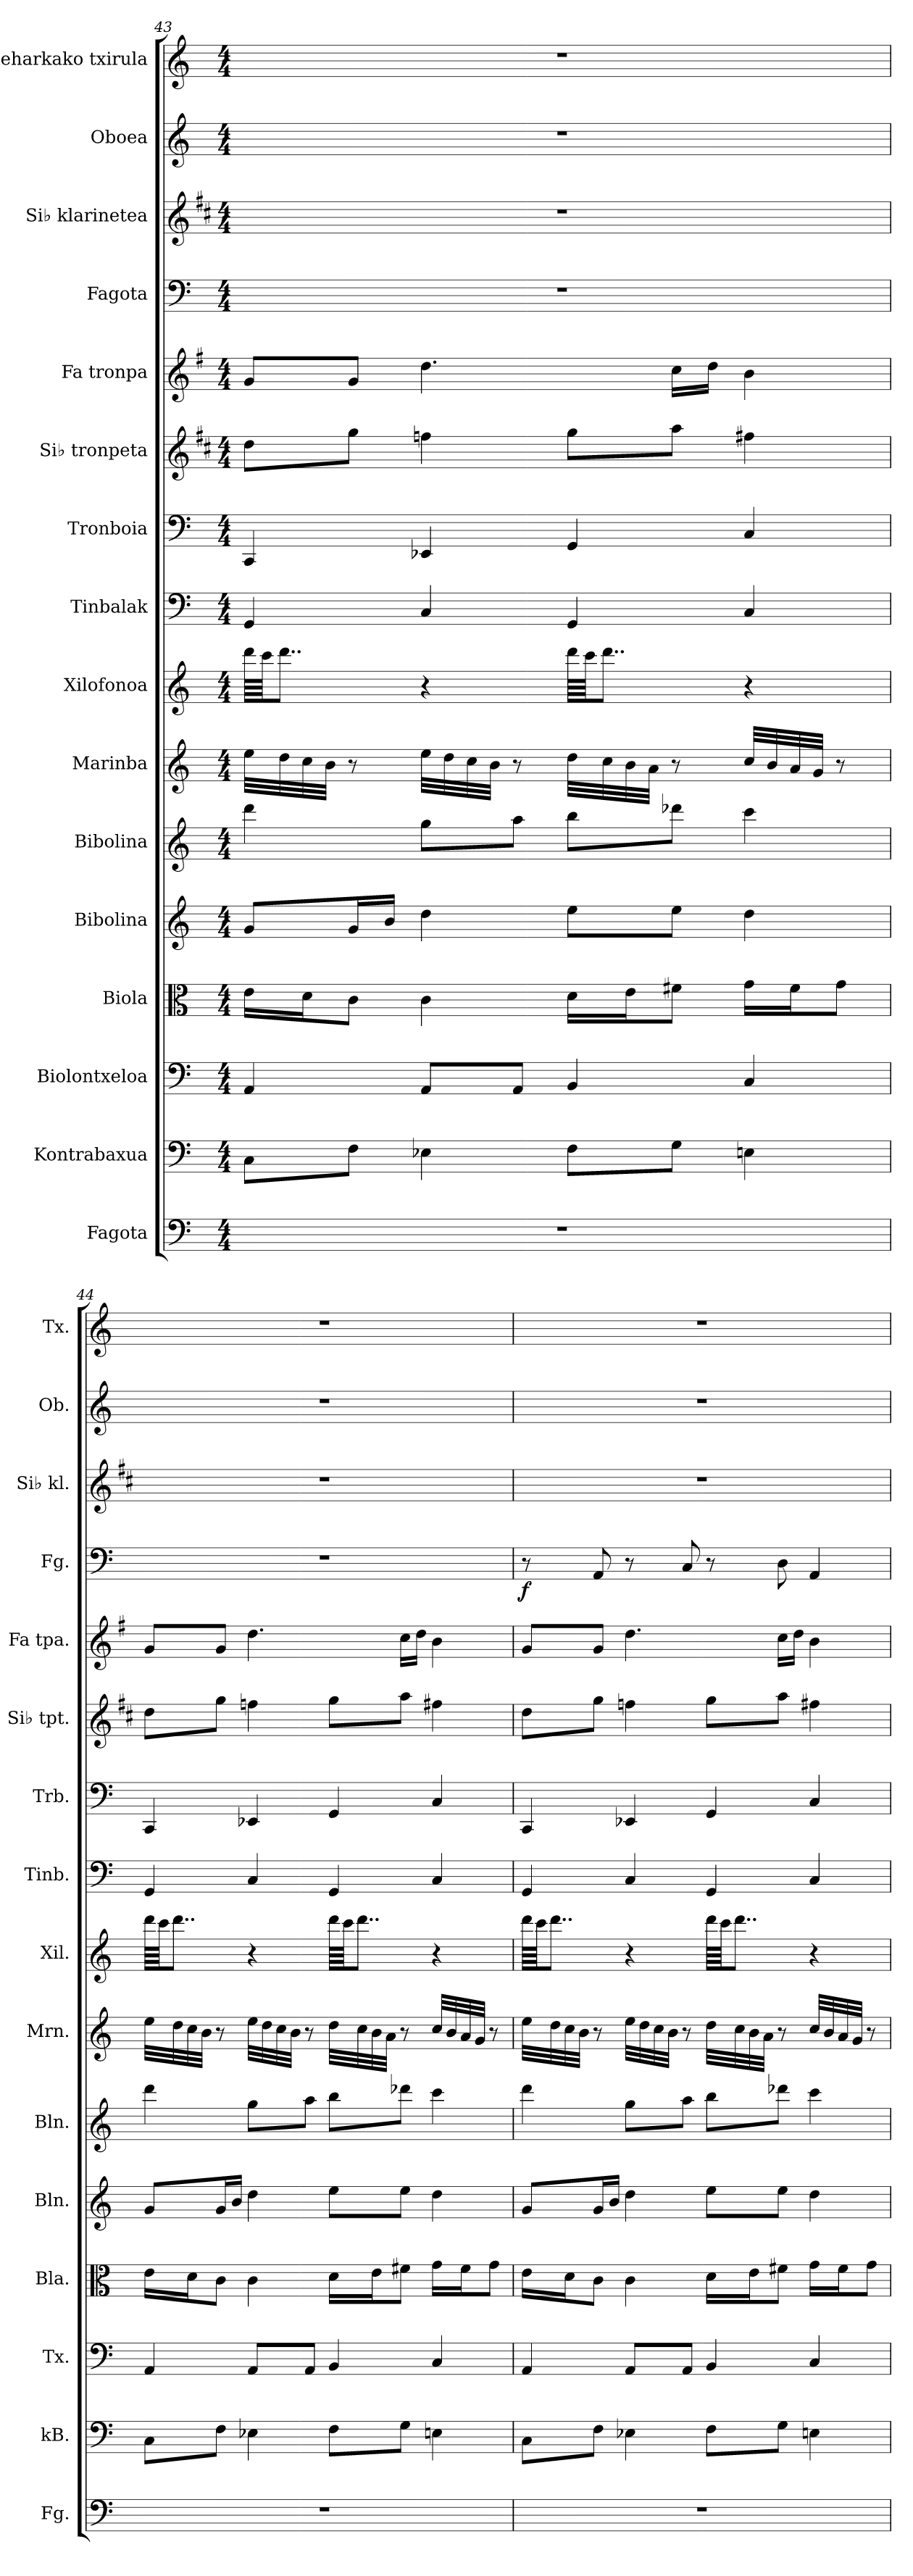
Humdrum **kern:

**kern	**kern	**kern	**kern	**kern	**kern	**kern	**kern	**kern	**kern	**kern	**kern	**kern	**dynam	**kern	**kern	**kern
*part16	*part15	*part14	*part13	*part12	*part11	*part10	*part9	*part8	*part7	*part6	*part5	*part4	*part4	*part3	*part2	*part1
*staff16	*staff15	*staff14	*staff13	*staff12	*staff11	*staff10	*staff9	*staff8	*staff7	*staff6	*staff5	*staff4	*staff4	*staff3	*staff2	*staff1
*I"Fagota	*I"Kontrabaxua	*I"Biolontxeloa	*I"Biola	*I"Bibolina	*I"Bibolina	*I"Marinba	*I"Xilofonoa	*I"Tinbalak	*I"Tronboia	*I"Si♭ tronpeta	*I"Fa tronpa	*I"Fagota	*	*I"Si♭ klarinetea	*I"Oboea	*I"Zeharkako txirula
*I'Fg.	*I'kB.	*I'Tx.	*I'Bla.	*I'Bln.	*I'Bln.	*I'Mrn.	*I'Xil.	*I'Tinb.	*I'Trb.	*I'Si♭ tpt.	*I'Fa tpa.	*I'Fg.	*	*I'Si♭ kl.	*I'Ob.	*I'Tx.
!!LO:PB:g=z
*clefF4	*clefF4	*clefF4	*clefC3	*clefG2	*clefG2	*clefG2	*clefG2	*clefF4	*clefF4	*clefG2	*clefG2	*clefF4	*	*clefG2	*clefG2	*clefG2
*	*ITrd7c12	*	*	*	*	*	*ITrd-7c-12	*	*	*ITrd1c2	*ITrd4c7	*	*	*ITrd1c2	*	*
*k[]	*k[]	*k[]	*k[]	*k[]	*k[]	*k[]	*k[]	*k[]	*k[]	*k[]	*k[]	*k[]	*	*k[]	*k[]	*k[]
*M4/4	*M4/4	*M4/4	*M4/4	*M4/4	*M4/4	*M4/4	*M4/4	*M4/4	*M4/4	*M4/4	*M4/4	*M4/4	*	*M4/4	*M4/4	*M4/4
=43	=43	=43	=43	=43	=43	=43	=43	=43	=43	=43	=43	=43	=43	=43	=43	=43
1r	8CC\L	4AA/	16e\LL	8g/L	4ddd\	32ee\LLL	64dddd\LLLL	4GG/	4CC/	8cc\L	8c/L	1r	.	1r	1r	1r
.	.	.	.	.	.	.	64cccc\JJJ	.	.	.	.	.	.	.	.	.
.	.	.	.	.	.	32dd\	8..dddd\J	.	.	.	.	.	.	.	.	.
.	.	.	16d\J	.	.	32cc\	.	.	.	.	.	.	.	.	.	.
.	.	.	.	.	.	32b\JJJ	.	.	.	.	.	.	.	.	.	.
.	8FF\J	.	8c\J	16g/L	.	8r	.	.	.	8ff\J	8c/J	.	.	.	.	.
.	.	.	.	16b/JJ	.	.	.	.	.	.	.	.	.	.	.	.
.	4EE-X\	8AA/L	4c\	4dd\	8gg\L	32ee\LLL	4r	4C/	4EE-X/	4ee-X\	4.g\	.	.	.	.	.
.	.	.	.	.	.	32dd\	.	.	.	.	.	.	.	.	.	.
.	.	.	.	.	.	32cc\	.	.	.	.	.	.	.	.	.	.
.	.	.	.	.	.	32b\JJJ	.	.	.	.	.	.	.	.	.	.
.	.	8AA/J	.	.	8aa\J	8r	.	.	.	.	.	.	.	.	.	.
.	8FF\L	4BB/	16d\LL	8ee\L	8bb\L	32dd\LLL	64dddd\LLLL	4GG/	4GG/	8ff\L	.	.	.	.	.	.
.	.	.	.	.	.	.	64cccc\JJJ	.	.	.	.	.	.	.	.	.
.	.	.	.	.	.	32cc\	8..dddd\J	.	.	.	.	.	.	.	.	.
.	.	.	16e\J	.	.	32b\	.	.	.	.	.	.	.	.	.	.
.	.	.	.	.	.	32a\JJJ	.	.	.	.	.	.	.	.	.	.
.	8GG\J	.	8f#X\J	8ee\J	8ddd-X\J	8r	.	.	.	8gg\J	16f\LL	.	.	.	.	.
.	.	.	.	.	.	.	.	.	.	.	16g\JJ	.	.	.	.	.
.	4EEn\	4C/	16g\LL	4dd\	4ccc\	32cc/LLL	4r	4C/	4C/	4een\	4e\	.	.	.	.	.
.	.	.	.	.	.	32b/	.	.	.	.	.	.	.	.	.	.
.	.	.	16f#\J	.	.	32a/	.	.	.	.	.	.	.	.	.	.
.	.	.	.	.	.	32g/JJJ	.	.	.	.	.	.	.	.	.	.
.	.	.	8g\J	.	.	8r	.	.	.	.	.	.	.	.	.	.
!!LO:PB:g=z
=44	=44	=44	=44	=44	=44	=44	=44	=44	=44	=44	=44	=44	=44	=44	=44	=44
1r	8CC\L	4AA/	16e\LL	8g/L	4ddd\	32ee\LLL	64dddd\LLLL	4GG/	4CC/	8cc\L	8c/L	1r	.	1r	1r	1r
.	.	.	.	.	.	.	64cccc\JJJ	.	.	.	.	.	.	.	.	.
.	.	.	.	.	.	32dd\	8..dddd\J	.	.	.	.	.	.	.	.	.
.	.	.	16d\J	.	.	32cc\	.	.	.	.	.	.	.	.	.	.
.	.	.	.	.	.	32b\JJJ	.	.	.	.	.	.	.	.	.	.
.	8FF\J	.	8c\J	16g/L	.	8r	.	.	.	8ff\J	8c/J	.	.	.	.	.
.	.	.	.	16b/JJ	.	.	.	.	.	.	.	.	.	.	.	.
.	4EE-X\	8AA/L	4c\	4dd\	8gg\L	32ee\LLL	4r	4C/	4EE-X/	4ee-X\	4.g\	.	.	.	.	.
.	.	.	.	.	.	32dd\	.	.	.	.	.	.	.	.	.	.
.	.	.	.	.	.	32cc\	.	.	.	.	.	.	.	.	.	.
.	.	.	.	.	.	32b\JJJ	.	.	.	.	.	.	.	.	.	.
.	.	8AA/J	.	.	8aa\J	8r	.	.	.	.	.	.	.	.	.	.
.	8FF\L	4BB/	16d\LL	8ee\L	8bb\L	32dd\LLL	64dddd\LLLL	4GG/	4GG/	8ff\L	.	.	.	.	.	.
.	.	.	.	.	.	.	64cccc\JJJ	.	.	.	.	.	.	.	.	.
.	.	.	.	.	.	32cc\	8..dddd\J	.	.	.	.	.	.	.	.	.
.	.	.	16e\J	.	.	32b\	.	.	.	.	.	.	.	.	.	.
.	.	.	.	.	.	32a\JJJ	.	.	.	.	.	.	.	.	.	.
.	8GG\J	.	8f#X\J	8ee\J	8ddd-X\J	8r	.	.	.	8gg\J	16f\LL	.	.	.	.	.
.	.	.	.	.	.	.	.	.	.	.	16g\JJ	.	.	.	.	.
.	4EEn\	4C/	16g\LL	4dd\	4ccc\	32cc/LLL	4r	4C/	4C/	4een\	4e\	.	.	.	.	.
.	.	.	.	.	.	32b/	.	.	.	.	.	.	.	.	.	.
.	.	.	16f#\J	.	.	32a/	.	.	.	.	.	.	.	.	.	.
.	.	.	.	.	.	32g/JJJ	.	.	.	.	.	.	.	.	.	.
.	.	.	8g\J	.	.	8r	.	.	.	.	.	.	.	.	.	.
!!LO:PB:g=z
=45	=45	=45	=45	=45	=45	=45	=45	=45	=45	=45	=45	=45	=45	=45	=45	=45
!	!	!	!	!	!	!	!	!	!	!	!	!	!LO:DY:b	!	!	!
1r	8CC\L	4AA/	16e\LL	8g/L	4ddd\	32ee\LLL	64dddd\LLLL	4GG/	4CC/	8cc\L	8c/L	8r	f	1r	1r	1r
.	.	.	.	.	.	.	64cccc\JJJ	.	.	.	.	.	.	.	.	.
.	.	.	.	.	.	32dd\	8..dddd\J	.	.	.	.	.	.	.	.	.
.	.	.	16d\J	.	.	32cc\	.	.	.	.	.	.	.	.	.	.
.	.	.	.	.	.	32b\JJJ	.	.	.	.	.	.	.	.	.	.
.	8FF\J	.	8c\J	16g/L	.	8r	.	.	.	8ff\J	8c/J	8AA/	.	.	.	.
.	.	.	.	16b/JJ	.	.	.	.	.	.	.	.	.	.	.	.
.	4EE-X\	8AA/L	4c\	4dd\	8gg\L	32ee\LLL	4r	4C/	4EE-X/	4ee-X\	4.g\	8r	.	.	.	.
.	.	.	.	.	.	32dd\	.	.	.	.	.	.	.	.	.	.
.	.	.	.	.	.	32cc\	.	.	.	.	.	.	.	.	.	.
.	.	.	.	.	.	32b\JJJ	.	.	.	.	.	.	.	.	.	.
.	.	8AA/J	.	.	8aa\J	8r	.	.	.	.	.	8C/	.	.	.	.
.	8FF\L	4BB/	16d\LL	8ee\L	8bb\L	32dd\LLL	64dddd\LLLL	4GG/	4GG/	8ff\L	.	8r	.	.	.	.
.	.	.	.	.	.	.	64cccc\JJJ	.	.	.	.	.	.	.	.	.
.	.	.	.	.	.	32cc\	8..dddd\J	.	.	.	.	.	.	.	.	.
.	.	.	16e\J	.	.	32b\	.	.	.	.	.	.	.	.	.	.
.	.	.	.	.	.	32a\JJJ	.	.	.	.	.	.	.	.	.	.
.	8GG\J	.	8f#X\J	8ee\J	8ddd-X\J	8r	.	.	.	8gg\J	16f\LL	8D\	.	.	.	.
.	.	.	.	.	.	.	.	.	.	.	16g\JJ	.	.	.	.	.
.	4EEn\	4C/	16g\LL	4dd\	4ccc\	32cc/LLL	4r	4C/	4C/	4een\	4e\	4AA/	.	.	.	.
.	.	.	.	.	.	32b/	.	.	.	.	.	.	.	.	.	.
.	.	.	16f#\J	.	.	32a/	.	.	.	.	.	.	.	.	.	.
.	.	.	.	.	.	32g/JJJ	.	.	.	.	.	.	.	.	.	.
.	.	.	8g\J	.	.	8r	.	.	.	.	.	.	.	.	.	.
=	=	=	=	=	=	=	=	=	=	=	=	=	=	=	=	=
*-	*-	*-	*-	*-	*-	*-	*-	*-	*-	*-	*-	*-	*-	*-	*-	*-
